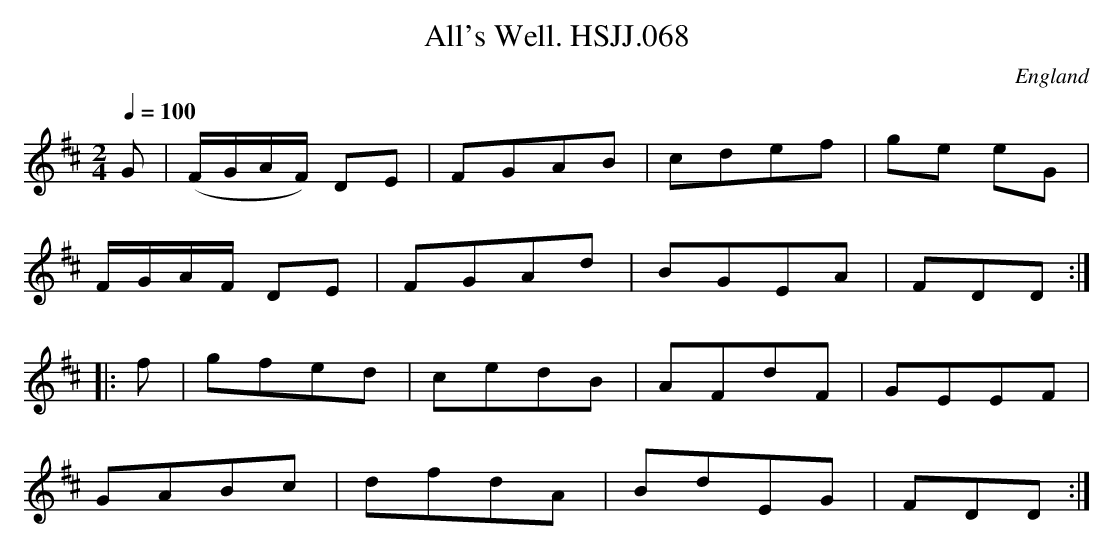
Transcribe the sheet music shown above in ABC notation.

X:1
T:All's Well. HSJJ.068
L:1/8
M:2/4
O:England
Q:1/4=100
K:D
G|(F/G/A/F/) DE|FGAB|cdef|ge eG|!
F/G/A/F/ DE|FGAd|BGEA|FDD:|!
|:f|gfed|cedB|AFdF|GEEF|!
GABc|dfdA|BdEG|FDD:|
